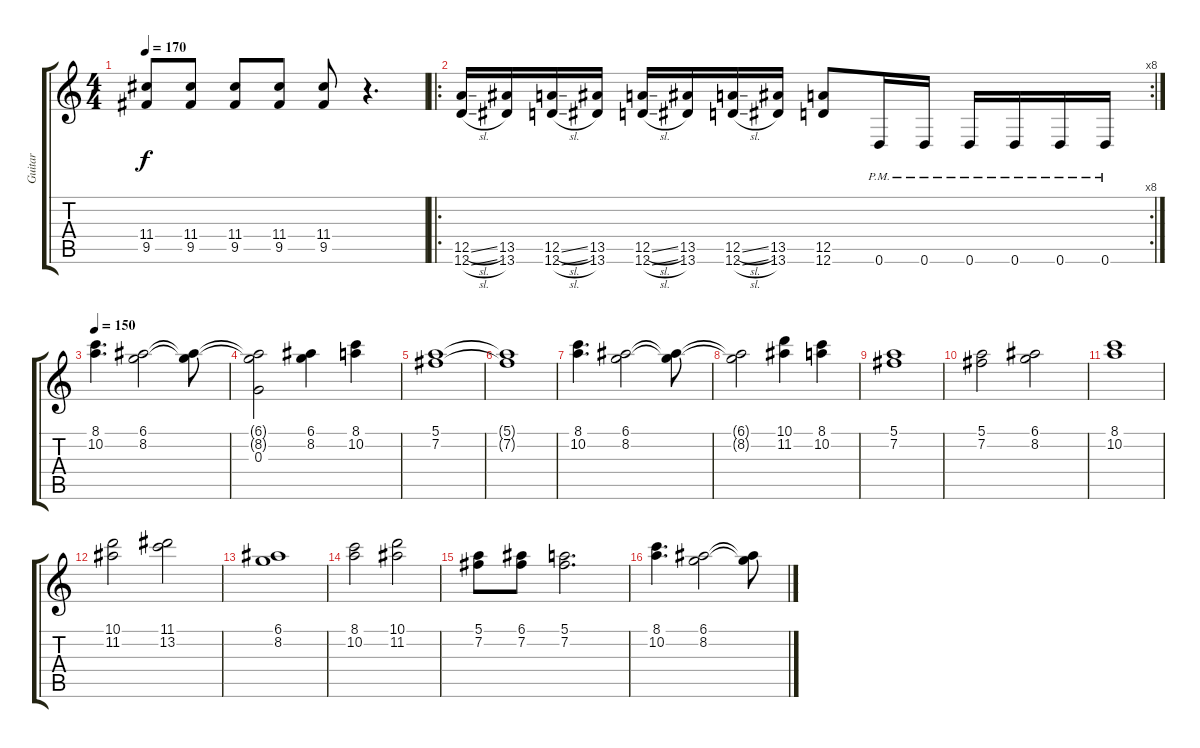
\track ("Guitar" "Guitar") {instrument distortionguitar}
\staff {score tabs}
\tuning (E4 B3 G3 D3 A2 D2) {hide}
\ts (4 4)
\tempo 170
\clef g2
\ks c
(11.4 9.5).8{dy f} (11.4 9.5).8 (11.4 9.5).8 (11.4 9.5).8 (11.4 9.5).8 r.4{d} |
\ro
\rc 8
(12.5{sl} 12.6{sl}).16 (13.5 13.6).16 (12.5{sl} 12.6{sl}).16 (13.5 13.6).16 (12.5{sl} 12.6{sl}).16 (13.5 13.6).16 (12.5{sl} 12.6{sl}).16 (13.5 13.6).16 (12.5 12.6).8 0.6{pm}.16 0.6{pm}.16 0.6{pm}.16 0.6{pm}.16 0.6{pm}.16 0.6{pm}.16 |
\tempo 150
(8.1 10.2).4{d instrument acousticguitarsteel} (6.1 8.2).2 (6.1{t} 8.2{t}).8 |
(6.1{t} 8.2{t} 0.3).2 (6.1 8.2).4 (8.1 10.2).4 |
(5.1 7.2).1 |
(5.1{t} 7.2{t}).1 |
(8.1 10.2).4{d} (6.1 8.2).2 (6.1{t} 8.2{t}).8 |
(6.1{t} 8.2{t}).2 (10.1 11.2).4 (8.1 10.2).4 |
(5.1 7.2).1 |
(5.1 7.2).2 (6.1 8.2).2 |
(8.1 10.2).1 |
(10.1 11.2).2 (11.1 13.2).2 |
(6.1 8.2).1 |
(8.1 10.2).2 (10.1 11.2).2 |
(5.1 7.2).8 (6.1 7.2).8 (5.1 7.2).2{d} |
(8.1 10.2).4{d instrument acousticguitarsteel} (6.1 8.2).2 (6.1{t} 8.2{t}).8
